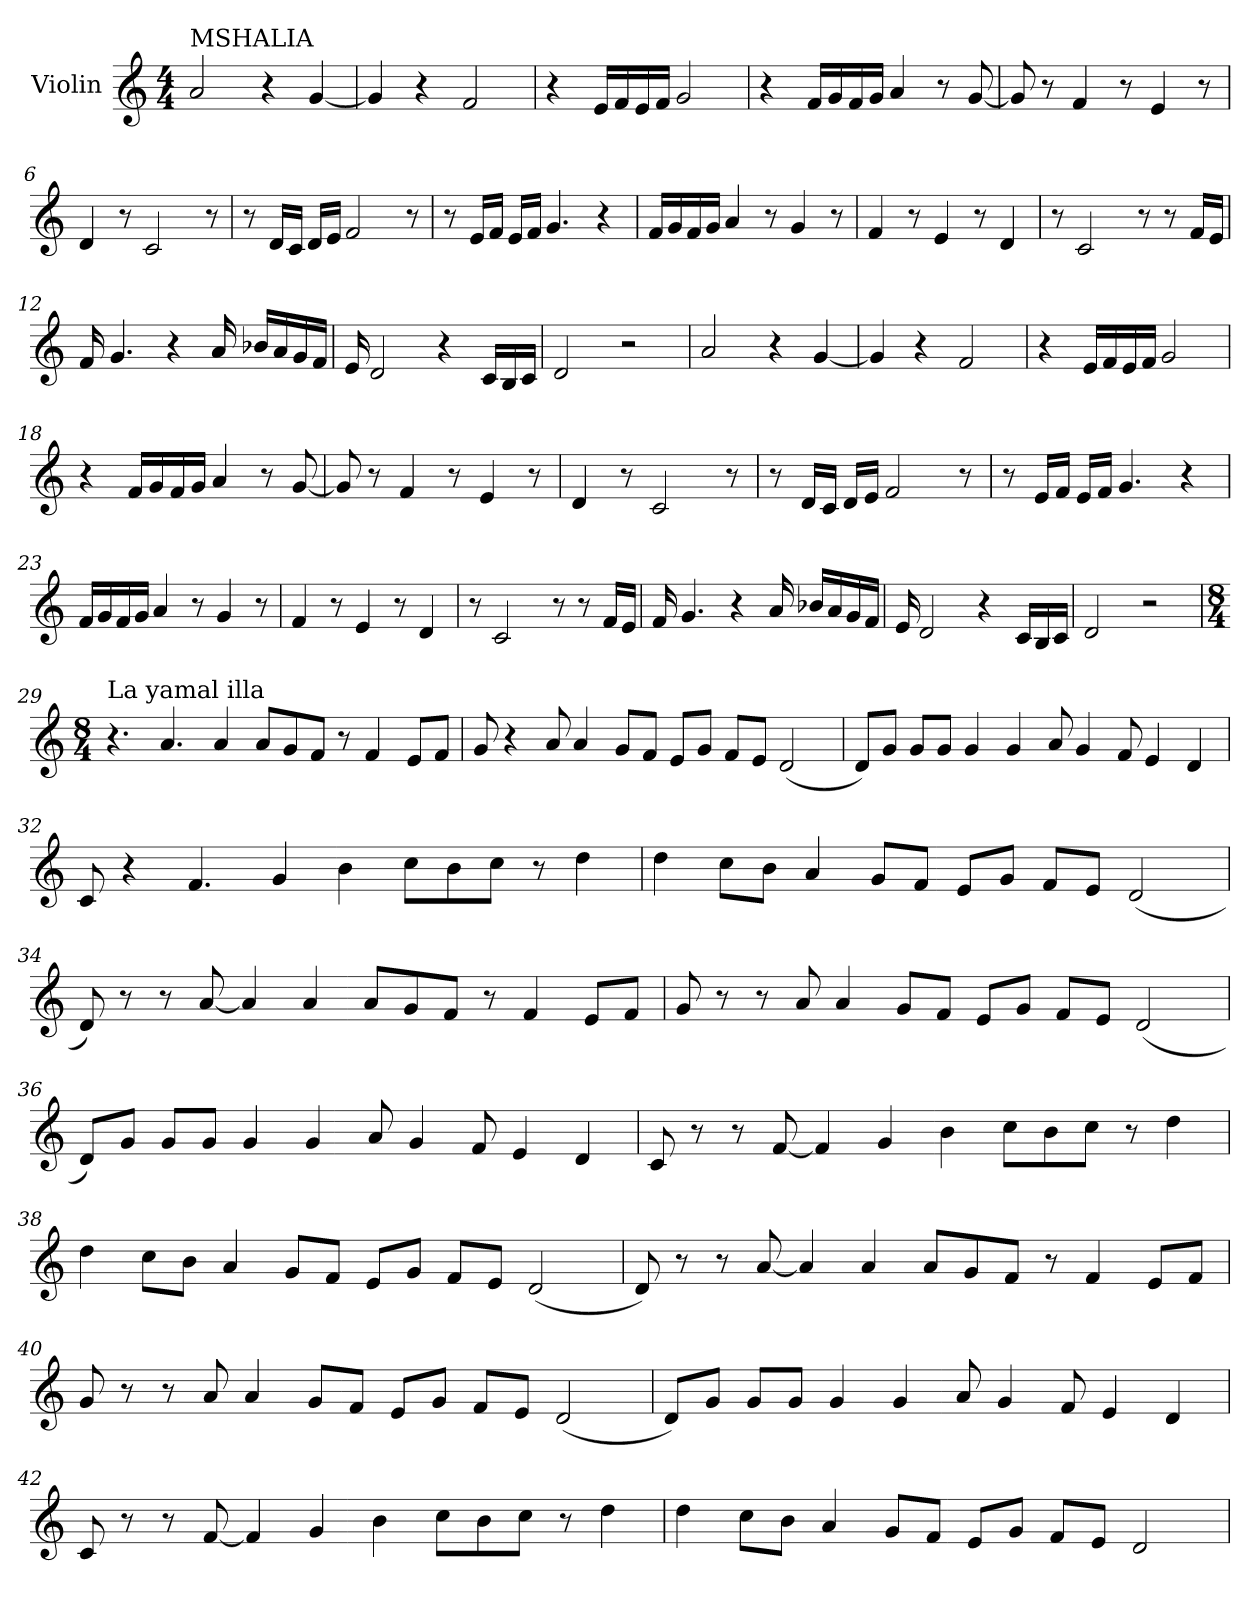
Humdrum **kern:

**kern
*part1
*staff1
*I"Violin
*clefG2
*k[]
*C:
*M4/4
*MM85
=1
!LO:TX:a:t=MSHALIA
2a/
4r
[4g/
=2
4g/]
4r
2f/
=3
4r
16e/LL
16f/
16e/
16f/JJ
2g/
=4
4r
16f/LL
16g/
16f/
16g/JJ
4a/
8r
[8g/
!!LO:LB:g=z
=5
8g/]
8r
4f/
8r
4e/
8r
=6
4d/
8r
2c/
8r
=7
8r
16d/LL
16c/JJ
16d/LL
16e/JJ
2f/
8r
=8
8r
16e/LL
16f/JJ
16e/LL
16f/JJ
4.g/
4r
=9
16f/LL
16g/
16f/
16g/JJ
4a/
8r
4g/
8r
!!LO:LB:g=z
=10
4f/
8r
4e/
8r
4d/
=11
8r
2c/
8r
8r
16f/LL
16e/JJ
=12
16f/
4.g/
4r
16a/
16b-X/LL
16a/
16g/
16f/JJ
=13
16e/
2d/
4r
16c/LL
16B/
16c/JJ
=14
2d/
2r
!!LO:LB:g=z
=15
2a/
4r
[4g/
=16
4g/]
4r
2f/
=17
4r
16e/LL
16f/
16e/
16f/JJ
2g/
=18
4r
16f/LL
16g/
16f/
16g/JJ
4a/
8r
[8g/
=19
8g/]
8r
4f/
8r
4e/
8r
!!LO:LB:g=z
=20
4d/
8r
2c/
8r
=21
8r
16d/LL
16c/JJ
16d/LL
16e/JJ
2f/
8r
=22
8r
16e/LL
16f/JJ
16e/LL
16f/JJ
4.g/
4r
=23
16f/LL
16g/
16f/
16g/JJ
4a/
8r
4g/
8r
=24
4f/
8r
4e/
8r
4d/
!!LO:LB:g=z
=25
8r
2c/
8r
8r
16f/LL
16e/JJ
=26
16f/
4.g/
4r
16a/
16b-X/LL
16a/
16g/
16f/JJ
=27
16e/
2d/
4r
16c/LL
16B/
16c/JJ
=28
2d/
2r
!!LO:LB:g=z
=29
*M8/4
*MM90
!LO:TX:a:t=La yamal illa
4.r
4.a/
4a/
8a/L
8g/
8f/J
8r
4f/
8e/L
8f/J
=30
8g/
4r
8a/
4a/
8g/L
8f/J
8e/L
8g/J
8f/L
8e/J
(2d/
!!LO:LB:g=z
=31
8d/L)
8g/J
8g/L
8g/J
4g/
4g/
8a/
4g/
8f/
4e/
4d/
=32
8c/
4r
4.f/
4g/
4b\
8cc\L
8b\
8cc\J
8r
4dd\
!!LO:PB:g=z
=33
4dd\
8cc\L
8b\J
4a/
8g/L
8f/J
8e/L
8g/J
8f/L
8e/J
(2d/
=34
8d/)
8r
8r
[8a/
4a/]
4a/
8a/L
8g/
8f/J
8r
4f/
8e/L
8f/J
!!LO:LB:g=z
=35
8g/
8r
8r
8a/
4a/
8g/L
8f/J
8e/L
8g/J
8f/L
8e/J
(2d/
=36
8d/L)
8g/J
8g/L
8g/J
4g/
4g/
8a/
4g/
8f/
4e/
4d/
!!LO:LB:g=z
=37
8c/
8r
8r
[8f/
4f/]
4g/
4b\
8cc\L
8b\
8cc\J
8r
4dd\
=38
4dd\
8cc\L
8b\J
4a/
8g/L
8f/J
8e/L
8g/J
8f/L
8e/J
(2d/
!!LO:LB:g=z
=39
8d/)
8r
8r
[8a/
4a/]
4a/
8a/L
8g/
8f/J
8r
4f/
8e/L
8f/J
=40
8g/
8r
8r
8a/
4a/
8g/L
8f/J
8e/L
8g/J
8f/L
8e/J
(2d/
!!LO:LB:g=z
=41
8d/L)
8g/J
8g/L
8g/J
4g/
4g/
8a/
4g/
8f/
4e/
4d/
=42
8c/
8r
8r
[8f/
4f/]
4g/
4b\
8cc\L
8b\
8cc\J
8r
4dd\
!!LO:LB:g=z
=43
4dd\
8cc\L
8b\J
4a/
8g/L
8f/J
8e/L
8g/J
8f/L
8e/J
2d/
=
*-
